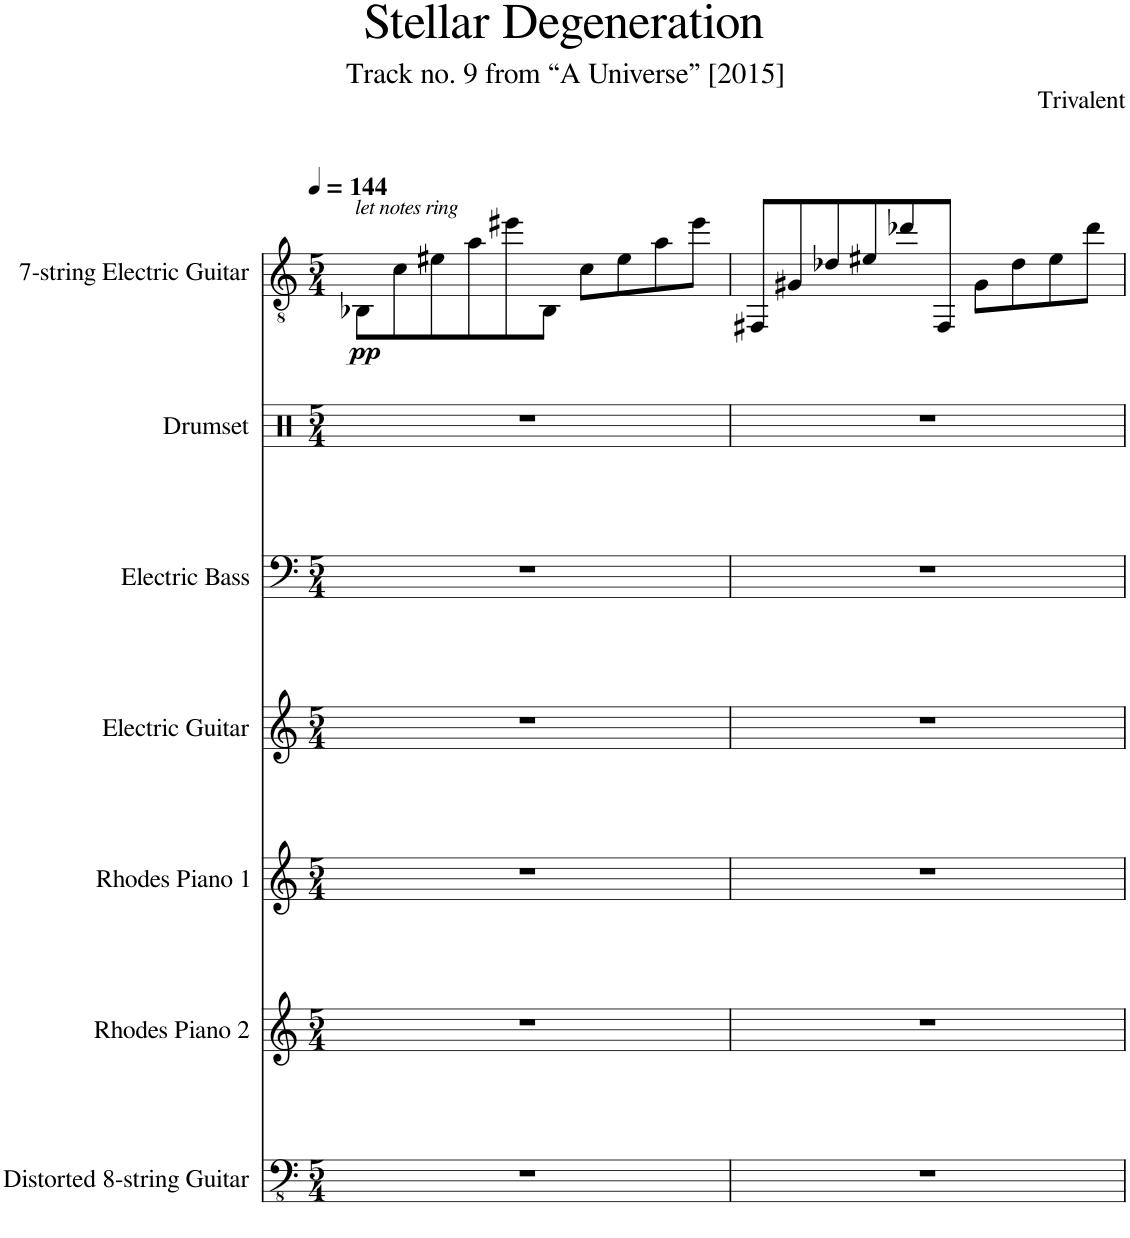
**kern	**kern	**kern	**kern	**kern	**kern	**kern	**dynam
*part7	*part6	*part5	*part4	*part3	*part2	*part1	*part1
*staff7	*staff6	*staff5	*staff4	*staff3	*staff2	*staff1	*staff1
*I"Distorted 8-string Guitar	*I"Rhodes Piano 2	*I"Rhodes Piano 1	*I"Electric Guitar	*I"Electric Bass	*I"Drumset	*I"7-string Electric Guitar	*
*I'Dist 8	*I'Rhodes 2	*I'Rhodes 1	*I'El. Guit.	*I'El. B.	*I'D. Set	*	*
*clefFv4	*clefG2	*clefG2	*clefG2	*clefF4	*clefX	*clefGv2	*
*	*	*	*	*Trd7c12	*	*	*
*k[]	*k[]	*k[]	*k[]	*k[]	*k[]	*k[]	*
*M5/4	*M5/4	*M5/4	*M5/4	*M5/4	*M5/4	*M5/4	*
*MM144	*MM144	*MM144	*MM144	*MM144	*MM144	*MM144	*
=1	=1	=1	=1	=1	=1	=1	=1
!	!	!	!	!	!	!LO:TX:a:i:t=let notes ring	!
!	!	!	!	!	!	!	!LO:DY:b
4%5r	4%5r	4%5r	4%5r	4%5r	4%5r	8BB-X\L	pp
.	.	.	.	.	.	8c\	.
.	.	.	.	.	.	8e#X\	.
.	.	.	.	.	.	8a\	.
.	.	.	.	.	.	8ee#X\	.
.	.	.	.	.	.	8BB-\J	.
.	.	.	.	.	.	8c\L	.
.	.	.	.	.	.	8e#\	.
.	.	.	.	.	.	8a\	.
.	.	.	.	.	.	8ee#\J	.
=2	=2	=2	=2	=2	=2	=2	=2
4%5r	4%5r	4%5r	4%5r	4%5r	4%5r	8FF#X/L	.
.	.	.	.	.	.	8G#X/	.
.	.	.	.	.	.	8d-X/	.
.	.	.	.	.	.	8e#X/	.
.	.	.	.	.	.	8dd-X/	.
.	.	.	.	.	.	8FF#/J	.
.	.	.	.	.	.	8G#\L	.
.	.	.	.	.	.	8d-\	.
.	.	.	.	.	.	8e#\	.
.	.	.	.	.	.	8dd-\J	.
=	=	=	=	=	=	=	=
*-	*-	*-	*-	*-	*-	*-	*-
